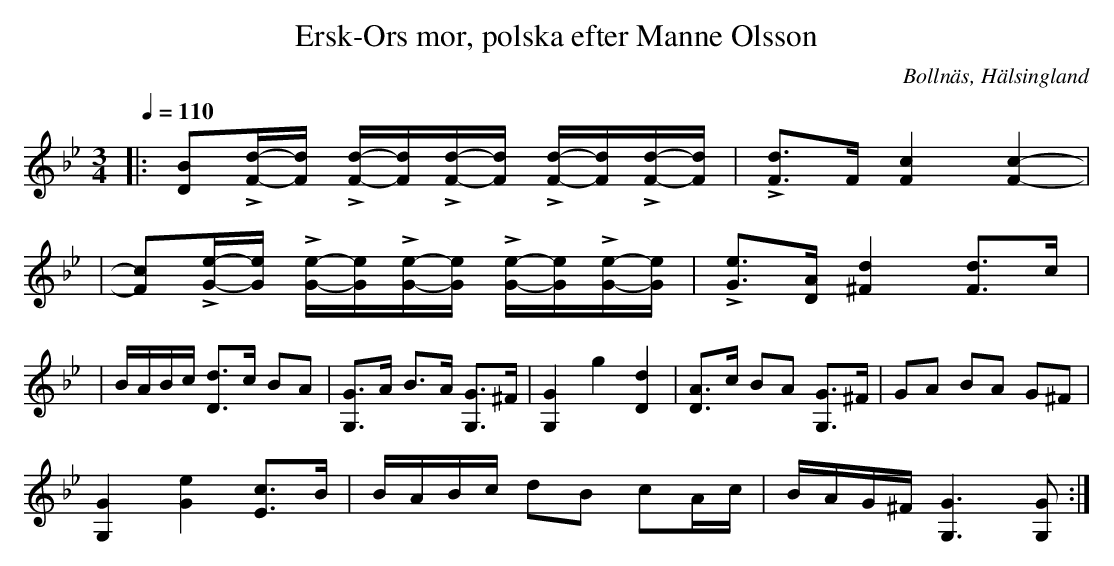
X:1
T: Ersk-Ors mor, polska efter Manne Olsson
O:Bollnäs, Hälsingland
M:3/4
L:1/8
Q:1/4=110
K:Gm
|:[D B]L[F/d/]-[F/d/] L[F/d/]-[F/d/]L[F/d/]-[F/d/] L[F/d/]-[F/d/]L[F/d/]-[F/d/]|L[F d]>F [F2 c2] [F2 c2]-|
|[F c]L[G/e/]-[G/e/] L[G/e/]-[G/e/]L[G/e/]-[G/e/] L[G/e/]-[G/e/]L[G/e/]-[G/e/]|L[Ge]>[D A] [^F2 d2] [F d]>c|
|B/A/B/c/ [D d]>c BA|[G, G]>A B>A [G, G]>^F|[G,2 G2] g2 [D2 d2]|[D A]>c BA [G, G]>^F|GA BA G^F|
[G,2 G2] [G2 e2] [E c]>B|B/A/B/c/ dB cA/c/|B/A/G/^F/ [G,3 G3][G, G]:|
